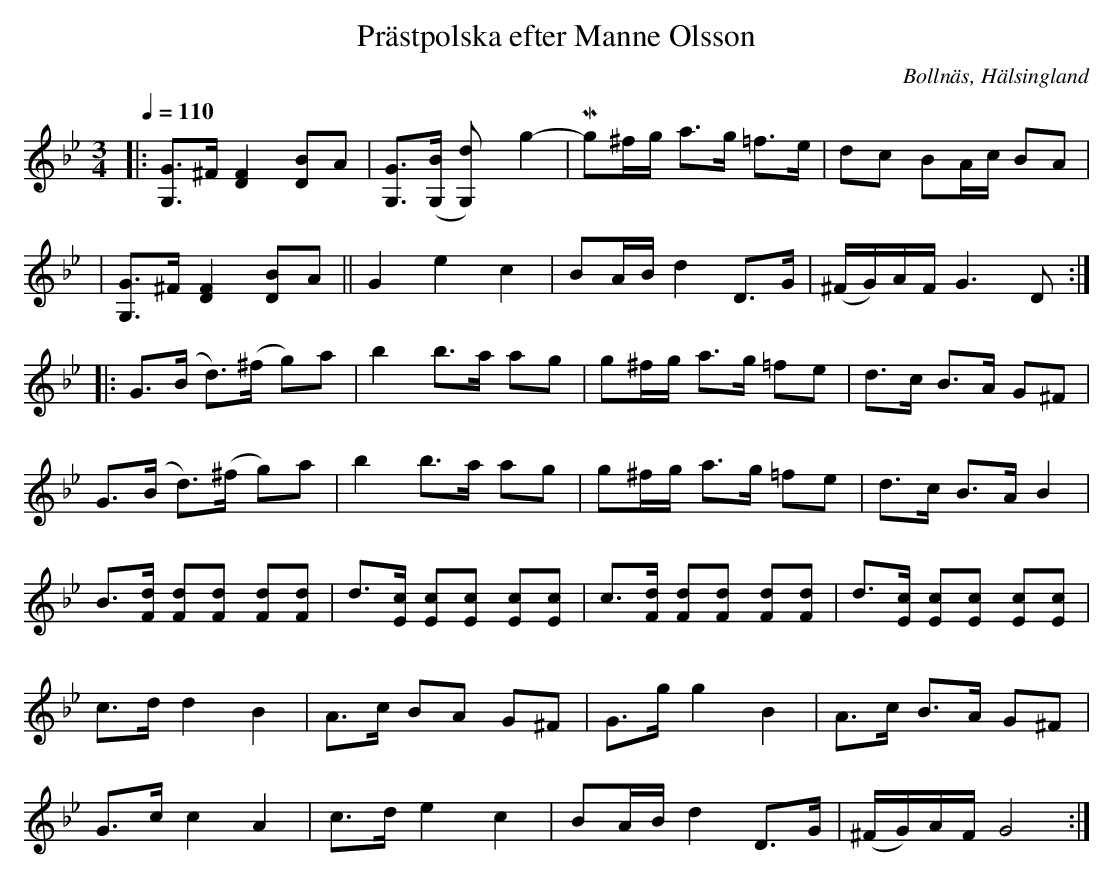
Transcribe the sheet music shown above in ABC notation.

X:1
T:Prästpolska efter Manne Olsson
O:Bollnäs, Hälsingland
M:3/4
L:1/8
Q:1/4=110
K:Gm
|:[G G,]>^F [F2 D2] [D B]A| [G G,]>([B G,]   [d2 G,])      g2-       | Mg^f/g/ a>g =f>e | dc   BA/c/ BA  |
|[G G,]>^F [F2 D2] [D B]A|| G2     e2       c2           | BA/B/  d2 D>G  | (^F/G/)A/F/ G3 D  ::
G>(B   d>)(^f   g)a        | b2     b>a      ag         | g^f/g/ a>g =fe | d>c         B>A G^F  |
G>(B   d>)(^f   g)a        | b2     b>a      ag         | g^f/g/ a>g =fe | d>c         B>A B2   |
B>[Fd] [Fd][Fd] [Fd][Fd] | d>[Ec] [Ec][Ec] [Ec][Ec] | \
c>[Fd] [Fd][Fd] [Fd][Fd] | d>[Ec] [Ec][Ec] [Ec][Ec] |
c>d    d2       B2           | A>c    BA       G^F       | G>g    g2 B2     | A>c         B>A G^F  |
G>c    c2       A2           | c>d    e2       c2        | BA/B/  d2 D>G   | (^F/G/)A/F/ G4      :|
